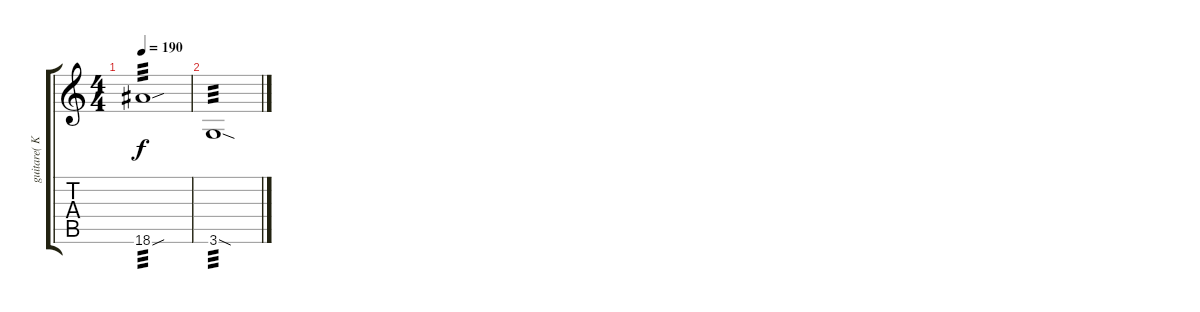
\track ("guitare( Kabula )" "guitare( K") {instrument distortionguitar}
\staff {score tabs}
\tuning (E4 B3 G3 D3 A2 E2) {hide}
\ts (4 4)
\tempo 190
\clef g2
\ks c
18.6{sou}.1{tp 3 dy f} |
3.6{sod}.1{tp 3}
